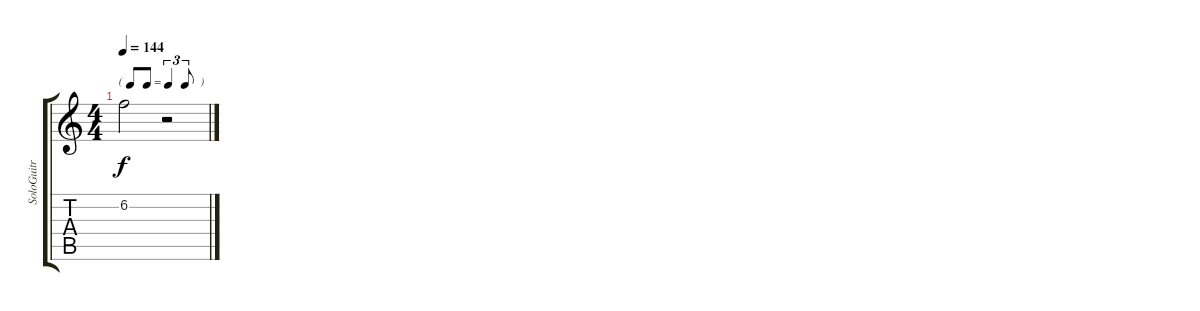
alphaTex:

\track ("SoloGuitr           " "SoloGuitr ") {instrument distortionguitar}
\staff {score tabs}
\tuning (E4 B3 G3 D3 A2 E2) {hide}
\ts (4 4)
\tf triplet8th
\tempo 144
\clef g2
\ks c
6.2{t}.2{dy f} r.2
